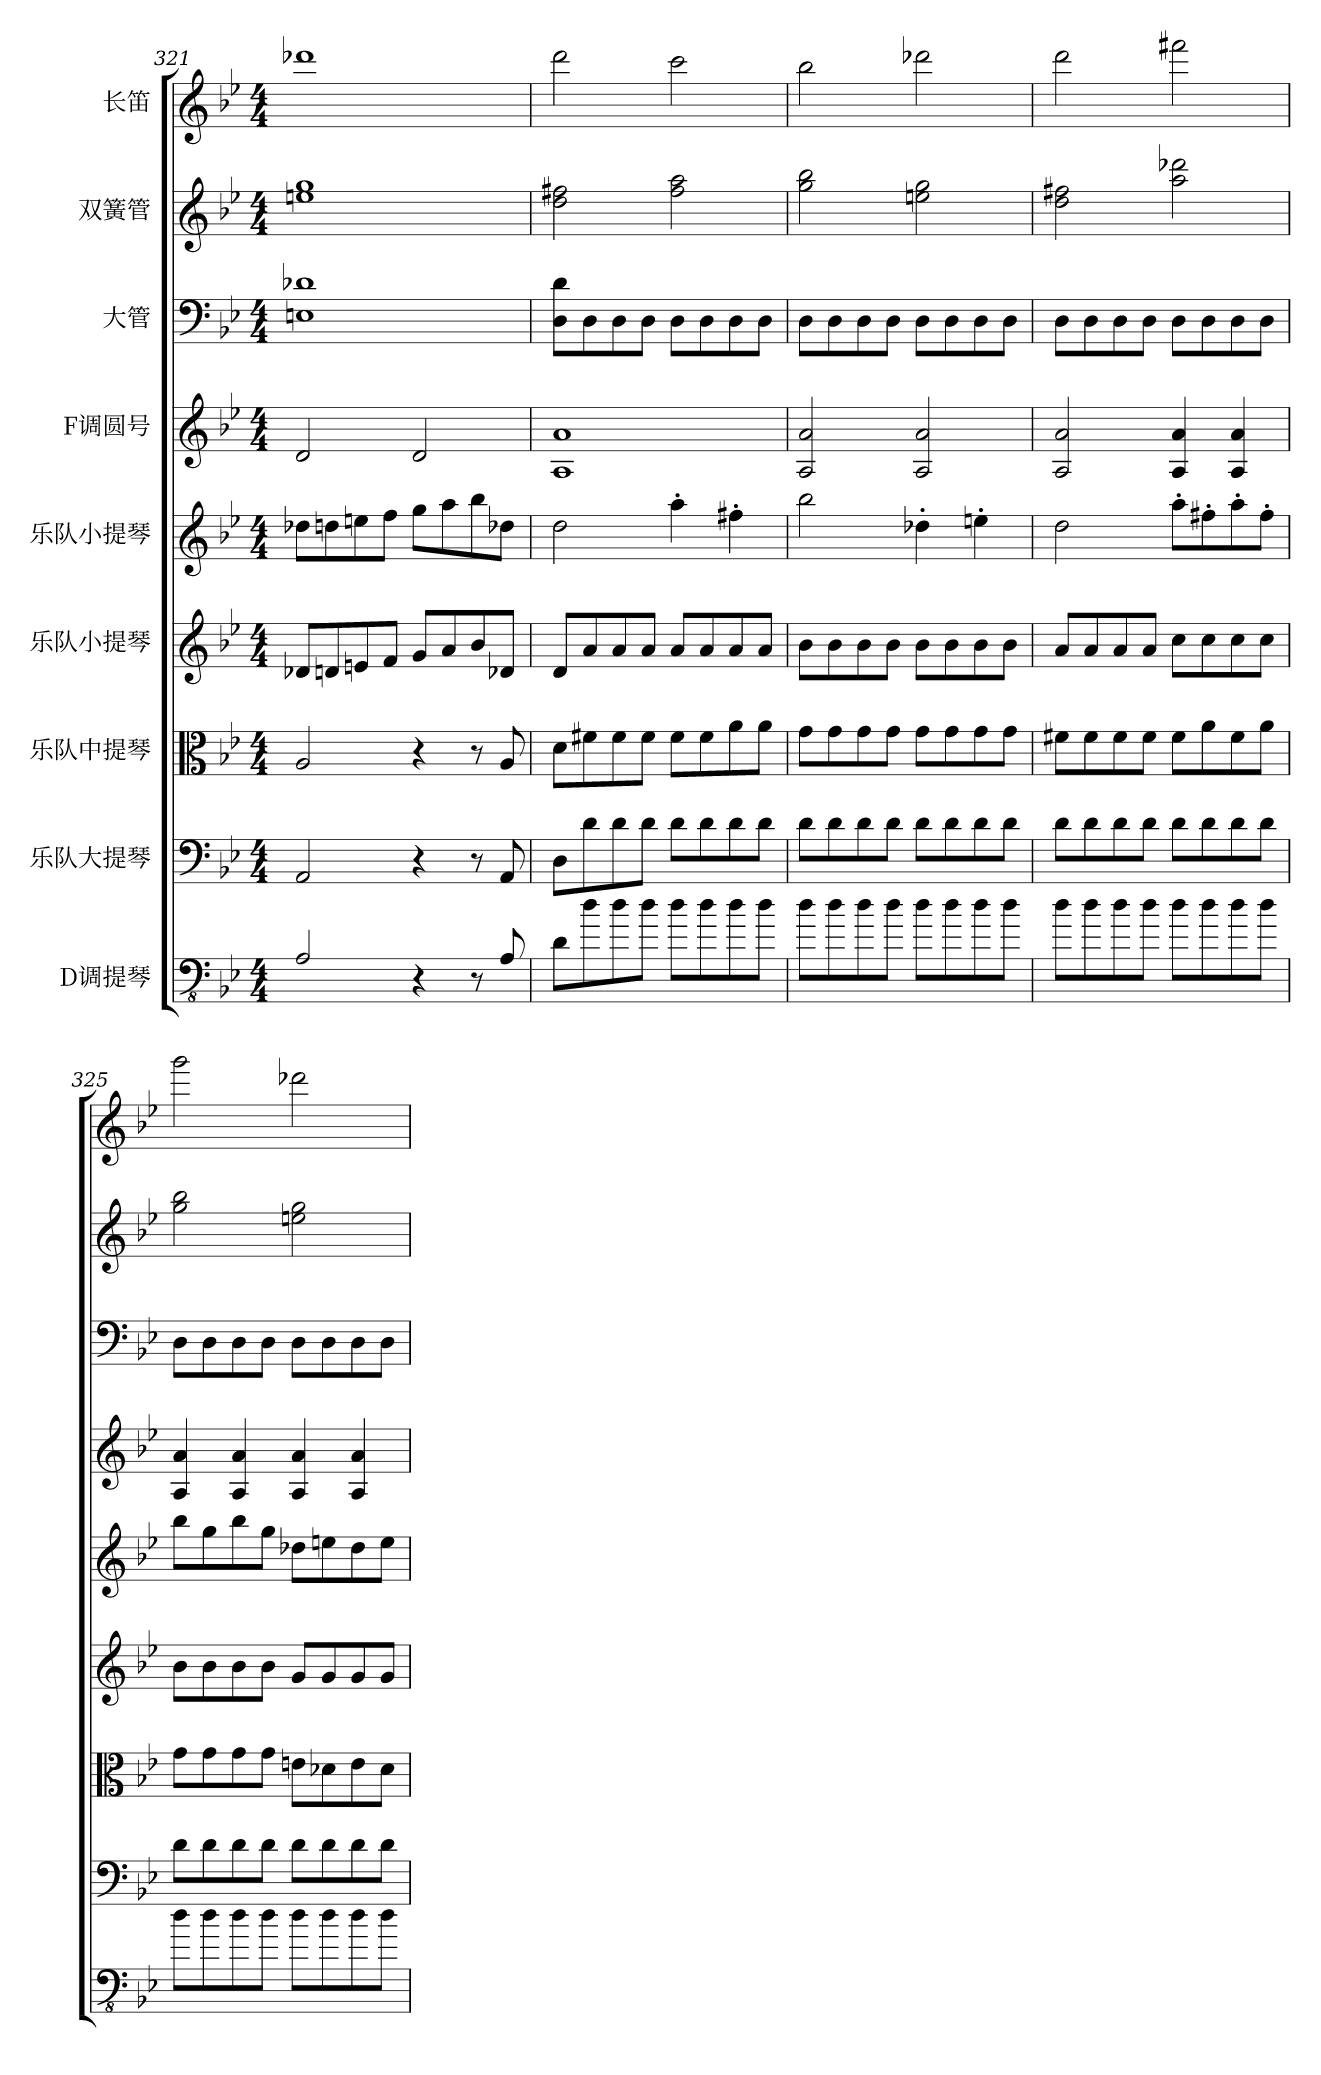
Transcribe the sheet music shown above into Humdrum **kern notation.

**kern	**kern	**kern	**kern	**kern	**kern	**kern	**kern	**kern
*part9	*part8	*part7	*part6	*part5	*part4	*part3	*part2	*part1
*staff9	*staff8	*staff7	*staff6	*staff5	*staff4	*staff3	*staff2	*staff1
*I"D调提琴	*I"乐队大提琴	*I"乐队中提琴	*I"乐队小提琴	*I"乐队小提琴	*I"F调圆号	*I"大管	*I"双簧管	*I"长笛
*clefFv4	*clefF4	*clefC3	*clefG2	*clefG2	*clefG2	*clefF4	*clefG2	*clefG2
*ITrd7c12	*	*	*	*	*ITrd4c7	*	*	*
*k[b-e-]	*k[b-e-]	*k[b-e-]	*k[b-e-]	*k[b-e-]	*k[b-e-a-]	*k[b-e-]	*k[b-e-]	*k[b-e-]
*M4/4	*M4/4	*M4/4	*M4/4	*M4/4	*M4/4	*M4/4	*M4/4	*M4/4
=321	=321	=321	=321	=321	=321	=321	=321	=321
2AAA/	2AA/	2A/	8d-X/L	8dd-X\L	2G/	1En 1d-X	1een 1gg	1ddd-X
.	.	.	8dn/	8ddn\	.	.	.	.
.	.	.	8en/	8een\	.	.	.	.
.	.	.	8f/J	8ff\J	.	.	.	.
4r	4r	4r	8g/L	8gg\L	2G/	.	.	.
.	.	.	8a/	8aa\	.	.	.	.
8r	8r	8r	8b-/	8bb-\	.	.	.	.
8AAA/	8AA/	8A/	8d-X/J	8dd-X\J	.	.	.	.
=322	=322	=322	=322	=322	=322	=322	=322	=322
8DD\L	8D\L	8d\L	8d/L	2dd\	1D 1d	8D\ 8d\L	2dd\ 2ff#X\	2ddd\
8D\	8d\	8f#X\	8a/	.	.	8D\	.	.
8D\	8d\	8f#\	8a/	.	.	8D\	.	.
8D\J	8d\J	8f#\J	8a/J	.	.	8D\J	.	.
8D\L	8d\L	8f#\L	8a/L	4aa'\	.	8D\L	2ff#\ 2aa\	2ccc\
8D\	8d\	8f#\	8a/	.	.	8D\	.	.
8D\	8d\	8a\	8a/	4ff#X'\	.	8D\	.	.
8D\J	8d\J	8a\J	8a/J	.	.	8D\J	.	.
!!LO:PB:g=z
=323	=323	=323	=323	=323	=323	=323	=323	=323
8D\L	8d\L	8g\L	8b-\L	2bb-\	2D/ 2d/	8D\L	2gg\ 2bb-\	2bb-\
8D\	8d\	8g\	8b-\	.	.	8D\	.	.
8D\	8d\	8g\	8b-\	.	.	8D\	.	.
8D\J	8d\J	8g\J	8b-\J	.	.	8D\J	.	.
8D\L	8d\L	8g\L	8b-\L	4dd-X'\	2D/ 2d/	8D\L	2een\ 2gg\	2ddd-X\
8D\	8d\	8g\	8b-\	.	.	8D\	.	.
8D\	8d\	8g\	8b-\	4een'\	.	8D\	.	.
8D\J	8d\J	8g\J	8b-\J	.	.	8D\J	.	.
=324	=324	=324	=324	=324	=324	=324	=324	=324
8D\L	8d\L	8f#X\L	8a/L	2dd\	2D/ 2d/	8D\L	2dd\ 2ff#X\	2ddd\
8D\	8d\	8f#\	8a/	.	.	8D\	.	.
8D\	8d\	8f#\	8a/	.	.	8D\	.	.
8D\J	8d\J	8f#\J	8a/J	.	.	8D\J	.	.
8D\L	8d\L	8f#\L	8cc\L	8aa'\L	4D/ 4d/	8D\L	2aa\ 2ddd-X\	2fff#X\
8D\	8d\	8a\	8cc\	8ff#X'\	.	8D\	.	.
8D\	8d\	8f#\	8cc\	8aa'\	4D/ 4d/	8D\	.	.
8D\J	8d\J	8a\J	8cc\J	8ff#'\J	.	8D\J	.	.
=325	=325	=325	=325	=325	=325	=325	=325	=325
8D\L	8d\L	8g\L	8b-\L	8bb-\L	4D/ 4d/	8D\L	2gg\ 2bb-\	2ggg\
8D\	8d\	8g\	8b-\	8gg\	.	8D\	.	.
8D\	8d\	8g\	8b-\	8bb-\	4D/ 4d/	8D\	.	.
8D\J	8d\J	8g\J	8b-\J	8gg\J	.	8D\J	.	.
8D\L	8d\L	8en\L	8g/L	8dd-X\L	4D/ 4d/	8D\L	2een\ 2gg\	2ddd-X\
8D\	8d\	8d-X\	8g/	8een\	.	8D\	.	.
8D\	8d\	8e\	8g/	8dd-\	4D/ 4d/	8D\	.	.
8D\J	8d\J	8d-\J	8g/J	8ee\J	.	8D\J	.	.
=	=	=	=	=	=	=	=	=
*-	*-	*-	*-	*-	*-	*-	*-	*-
